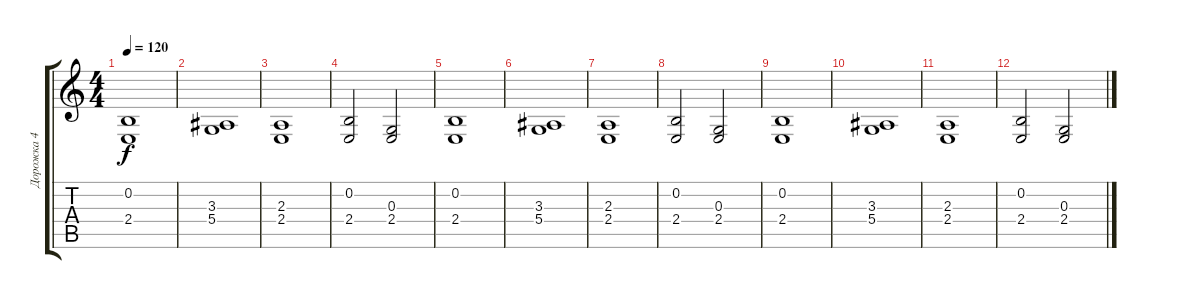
\track ("Дорожка 4" "Дорожка 4") {instrument seashore}
\staff {score tabs}
\tuning (E4 B3 G3 D3 A2 E2) {hide}
\ts (4 4)
\tempo 120
\clef g2
\ks c
(0.2 2.4).1{dy f volume 12} |
(3.3 5.4).1 |
(2.3 2.4).1 |
(0.2 2.4).2 (0.3 2.4).2 |
(0.2 2.4).1{volume 12} |
(3.3 5.4).1 |
(2.3 2.4).1 |
(0.2 2.4).2 (0.3 2.4).2 |
(0.2 2.4).1{volume 12} |
(3.3 5.4).1 |
(2.3 2.4).1 |
(0.2 2.4).2 (0.3 2.4).2
